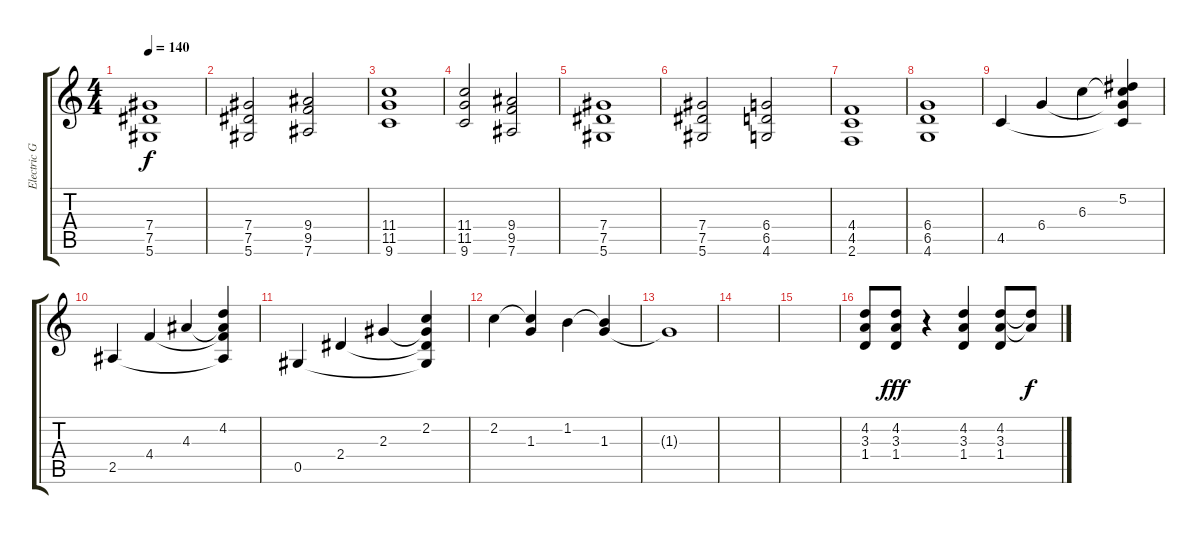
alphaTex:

\track ("Electric Guitar" "Electric G") {instrument distortionguitar}
\staff {score tabs}
\tuning (Eb4 Bb3 Gb3 Db3 Ab2 Eb2) {hide}
\ts (4 4)
\tempo 140
\clef g2
\ks c
(7.4 7.5 5.6).1{dy f} |
(7.4 7.5 5.6).2 (9.4 9.5 7.6).2 |
(11.4 11.5 9.6).1 |
(11.4 11.5 9.6).2 (9.4 9.5 7.6).2 |
(7.4 7.5 5.6).1 |
(7.4 7.5 5.6).2 (6.4 6.5 4.6).2 |
(4.4 4.5 2.6).1 |
(6.4 6.5 4.6).1 |
4.5.4{volume 16} 6.4.4 6.3.4 (5.2 6.3{t} 6.4{t} 4.5{t}).4 |
2.5.4 4.4.4 4.3.4 (4.2 4.3{t} 4.4{t} 2.5{t}).4 |
0.5.4 2.4.4 2.3.4 (2.2 2.3{t} 2.4{t} 0.5{t}).4 |
2.2.4 (2.2{t} 1.3).4 1.2.4 (1.2{t} 1.3).4 |
1.3{t}.1 |
|
|
(4.2 3.3 1.4).8 (4.2 3.3 1.4).8{dy fff} r.4 (4.2 3.3 1.4).4 (4.2 3.3 1.4).8 (4.2{t} 3.3{t}).8{dy f}
